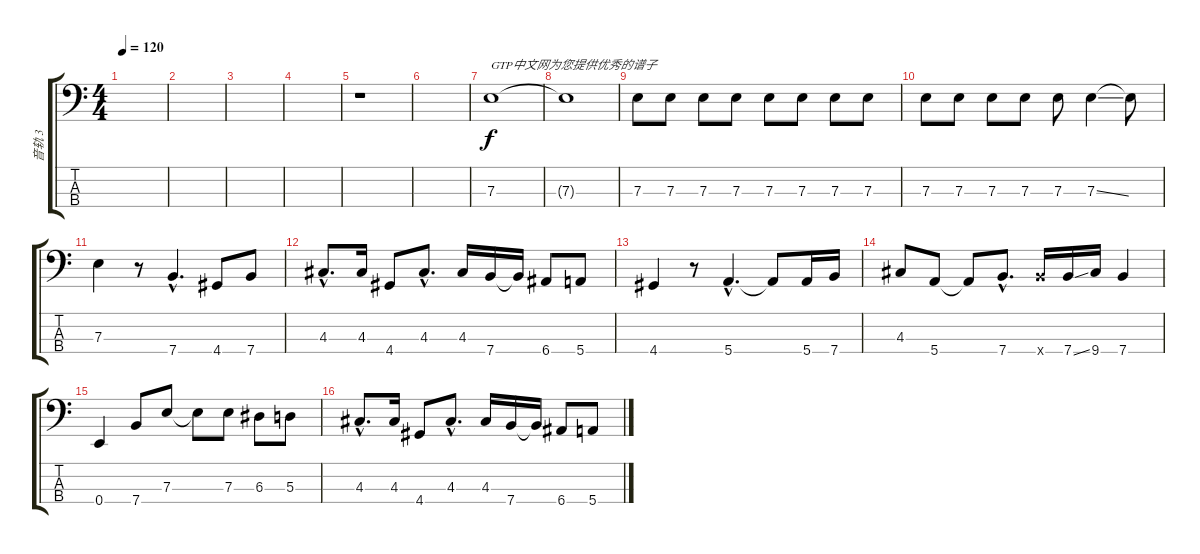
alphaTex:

\track ("音轨 3" "音轨 3") {instrument electricbassfinger}
\staff {score tabs}
\tuning (G2 D2 A1 E1) {hide}
\ts (4 4)
\tempo 120
\clef f4
\ks c
|
|
|
|
r.1 |
|
7.3.1{txt "GTP中文网为您提供优秀的谱子"} |
7.3{t}.1 |
7.3.8 7.3.8 7.3.8 7.3.8 7.3.8 7.3.8 7.3.8 7.3.8 |
7.3.8 7.3.8 7.3.8 7.3.8 7.3.8 7.3{ss}.4 7.3{t}.8 |
7.3.4 r.8 7.4{hac}.4{d} 4.4.8 7.4.8 |
4.3{hac}.8{d} 4.3.16 4.4.8 4.3{hac}.8{d} 4.3.16 7.4.16 7.4{t}.16 6.4.8 5.4.8 |
4.4.4 r.8 5.4{hac}.4{d} 5.4{t}.8 5.4.16 7.4.16 |
4.3.8 5.4.8 5.4{t}.8 7.4{hac}.8{d} 7.4{x}.16 7.4{ss}.16 9.4.16 7.4.4 |
0.4.4 7.4.8 7.3.8 7.3{t}.8 7.3.8 6.3.8 5.3.8 |
4.3{hac}.8{d} 4.3.16 4.4.8 4.3{hac}.8{d} 4.3.16 7.4.16 7.4{t}.16 6.4.8 5.4.8
